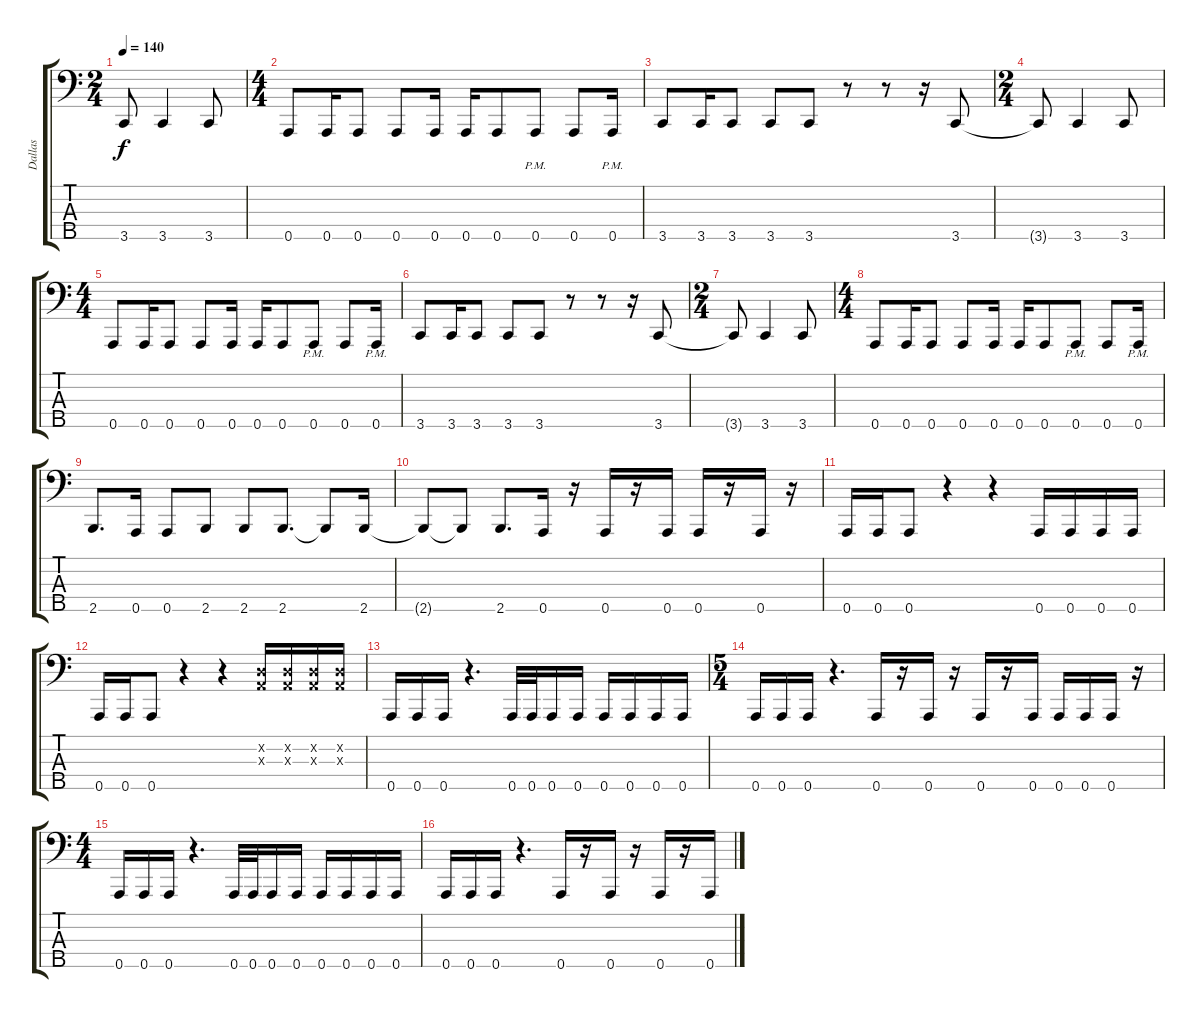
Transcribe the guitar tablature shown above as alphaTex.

\track ("Dallas" "Dallas") {instrument electricbasspick}
\staff {score tabs}
\tuning (G2 D2 A1 E1 A0) {hide}
\ts (2 4)
\tempo 140
\clef f4
\ks c
3.5{t}.8{dy f} 3.5.4 3.5.8 |
\ts (4 4)
0.5.8 0.5.16 0.5.8 0.5.8 0.5.16 0.5.16 0.5.8 0.5{pm}.8 0.5.8 0.5{pm}.16 |
3.5.8 3.5.16 3.5.8 3.5.8 3.5.8 r.8 r.8 r.16 3.5.8 |
\ts (2 4)
3.5{t}.8 3.5.4 3.5.8 |
\ts (4 4)
0.5.8 0.5.16 0.5.8 0.5.8 0.5.16 0.5.16 0.5.8 0.5{pm}.8 0.5.8 0.5{pm}.16 |
3.5.8 3.5.16 3.5.8 3.5.8 3.5.8 r.8 r.8 r.16 3.5.8 |
\ts (2 4)
3.5{t}.8 3.5.4 3.5.8 |
\ts (4 4)
0.5.8 0.5.16 0.5.8 0.5.8 0.5.16 0.5.16 0.5.8 0.5{pm}.8 0.5.8 0.5{pm}.16 |
2.5.8{d} 0.5.16 0.5.8 2.5.8 2.5.8 2.5.8{d} 2.5{t}.8 2.5.16 |
2.5{t}.8 2.5{t}.8 2.5.8{d} 0.5.16 r.16 0.5.16 r.16 0.5.16 0.5.16 r.16 0.5.16 r.16 |
0.5.16 0.5.16 0.5.8 r.4 r.4 0.5.16 0.5.16 0.5.16 0.5.16 |
0.5.16 0.5.16 0.5.8 r.4 r.4 (0.2{x} 0.3{x}).16 (0.2{x} 0.3{x}).16 (0.2{x} 0.3{x}).16 (0.2{x} 0.3{x}).16 |
0.5.16 0.5.16 0.5.16 r.4{d} 0.5.32 0.5.32 0.5.16 0.5.16 0.5.16 0.5.16 0.5.16 0.5.16 |
\ts (5 4)
0.5.16 0.5.16 0.5.16 r.4{d} 0.5.16 r.16 0.5.16 r.16 0.5.16 r.16 0.5.16 0.5.16 0.5.16 0.5.16 r.16 |
\ts (4 4)
0.5.16 0.5.16 0.5.16 r.4{d} 0.5.32 0.5.32 0.5.16 0.5.16 0.5.16 0.5.16 0.5.16 0.5.16 |
0.5.16 0.5.16 0.5.16 r.4{d} 0.5.16 r.16 0.5.16 r.16 0.5.16 r.16 0.5.16
